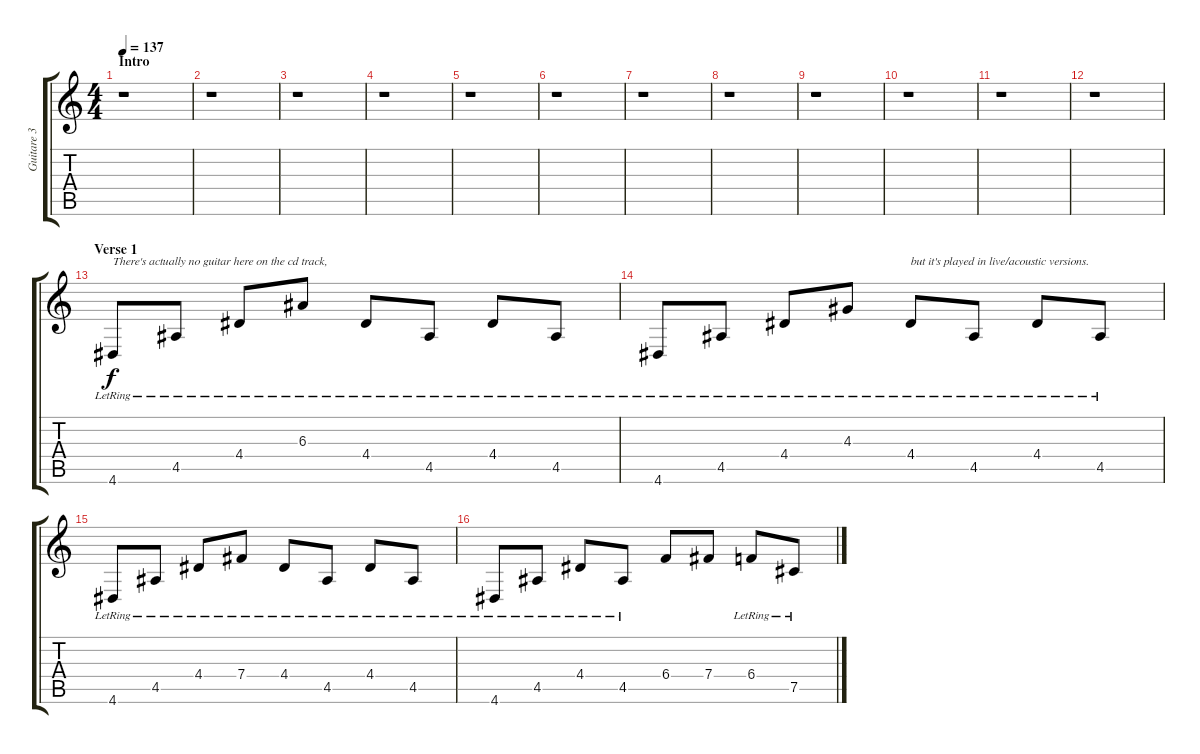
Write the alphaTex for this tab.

\track ("Guitare 3" "Guitare 3") {instrument acousticguitarsteel}
\staff {score tabs}
\tuning (Db4 Ab3 E3 B2 Gb2 B1) {hide}
\ts (4 4)
\section ("" "Intro")
\tempo 137
\clef g2
\ks c
r.1{dy f instrument acousticguitarsteel} |
r.1 |
r.1 |
r.1 |
r.1 |
r.1 |
r.1 |
r.1 |
r.1 |
r.1 |
r.1 |
r.1 |
\section ("" "Verse 1")
4.6{lr}.8{txt "There's actually no guitar here on the cd track,"} 4.5{lr}.8 4.4{lr}.8 6.3{lr}.8 4.4{lr}.8 4.5{lr}.8 4.4{lr}.8 4.5{lr}.8 |
4.6{lr}.8 4.5{lr}.8 4.4{lr}.8 4.3{lr}.8 4.4{lr}.8{txt "but it's played in live/acoustic versions."} 4.5{lr}.8 4.4{lr}.8 4.5{lr}.8 |
4.6{lr}.8 4.5{lr}.8 4.4{lr}.8 7.4{lr}.8 4.4{lr}.8 4.5{lr}.8 4.4{lr}.8 4.5{lr}.8 |
4.6{lr}.8 4.5{lr}.8 4.4{lr}.8 4.5{lr}.8 6.4.8 7.4.8 6.4{lr}.8 7.5{lr}.8
